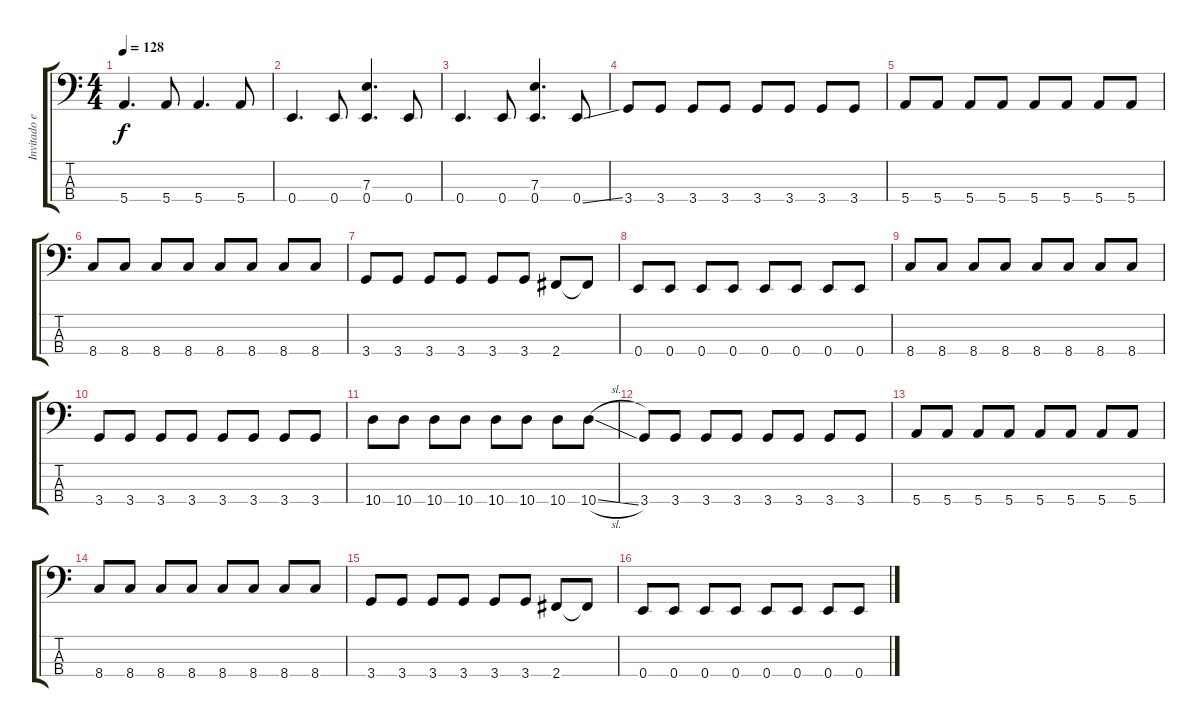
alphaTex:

\track ("Invitado especial ( Batman )" "Invitado e") {instrument electricbassfinger}
\staff {score tabs}
\tuning (G2 D2 A1 E1) {hide}
\ts (4 4)
\tempo 128
\clef f4
\ks c
5.4.4{d dy f} 5.4.8 5.4.4{d} 5.4.8 |
0.4.4{d} 0.4.8 (7.3 0.4).4{d} 0.4.8 |
0.4.4{d} 0.4.8 (7.3 0.4).4{d} 0.4{ss}.8 |
3.4.8 3.4.8 3.4.8 3.4.8 3.4.8 3.4.8 3.4.8 3.4.8 |
5.4.8 5.4.8 5.4.8 5.4.8 5.4.8 5.4.8 5.4.8 5.4.8 |
8.4.8 8.4.8 8.4.8 8.4.8 8.4.8 8.4.8 8.4.8 8.4.8 |
3.4.8 3.4.8 3.4.8 3.4.8 3.4.8 3.4.8 2.4.8 2.4{t}.8 |
0.4.8 0.4.8 0.4.8 0.4.8 0.4.8 0.4.8 0.4.8 0.4.8 |
8.4.8 8.4.8 8.4.8 8.4.8 8.4.8 8.4.8 8.4.8 8.4.8 |
3.4.8 3.4.8 3.4.8 3.4.8 3.4.8 3.4.8 3.4.8 3.4.8 |
10.4.8 10.4.8 10.4.8 10.4.8 10.4.8 10.4.8 10.4.8 10.4{sl}.8 |
3.4.8 3.4.8 3.4.8 3.4.8 3.4.8 3.4.8 3.4.8 3.4.8 |
5.4.8 5.4.8 5.4.8 5.4.8 5.4.8 5.4.8 5.4.8 5.4.8 |
8.4.8 8.4.8 8.4.8 8.4.8 8.4.8 8.4.8 8.4.8 8.4.8 |
3.4.8 3.4.8 3.4.8 3.4.8 3.4.8 3.4.8 2.4.8 2.4{t}.8 |
0.4.8 0.4.8 0.4.8 0.4.8 0.4.8 0.4.8 0.4.8 0.4.8
